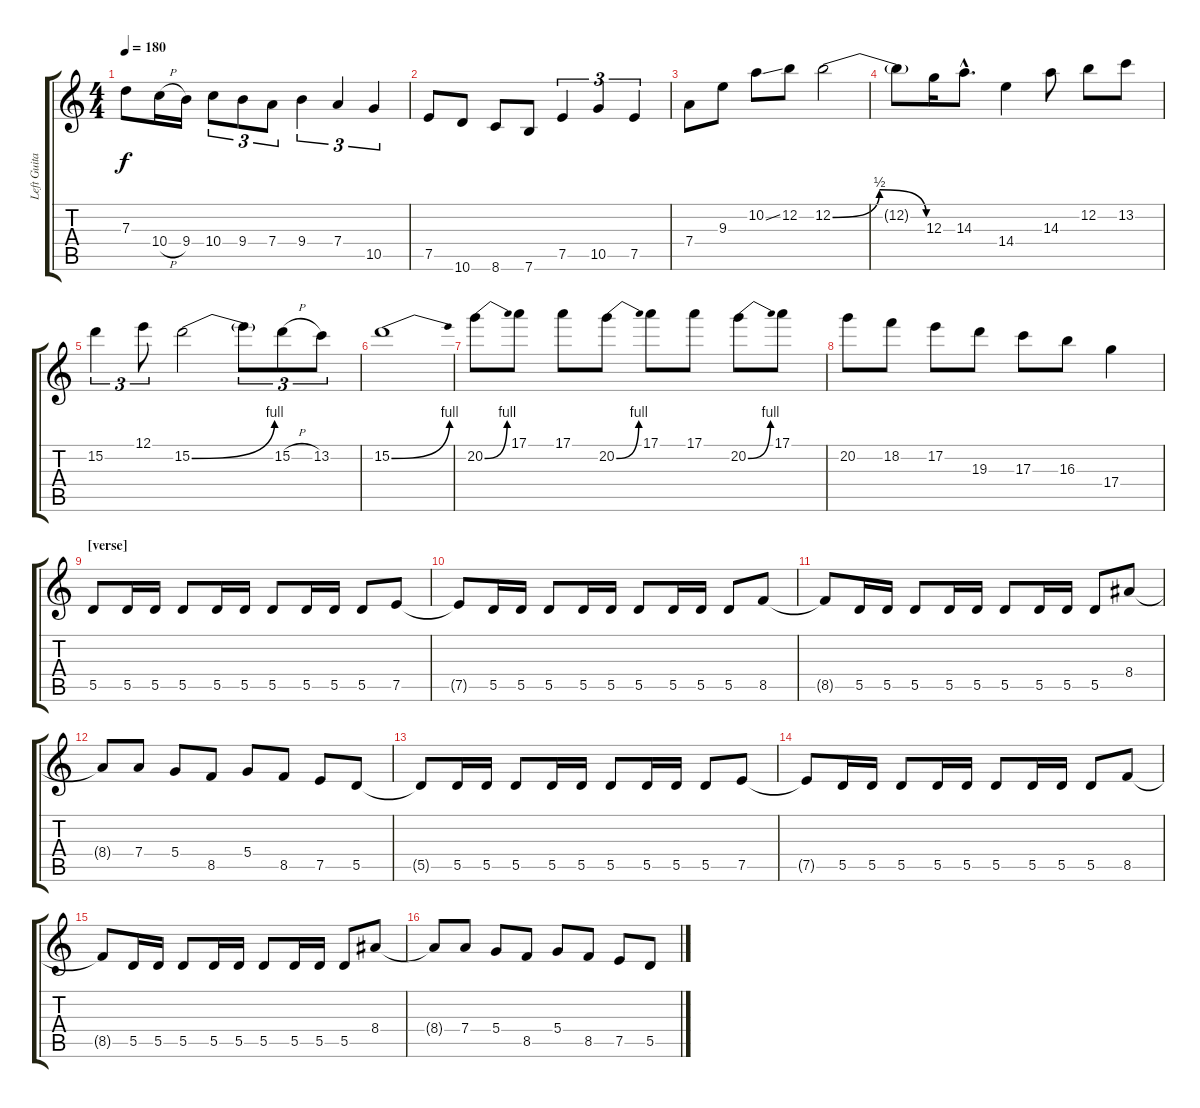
\track ("Left Guitar" "Left Guita") {instrument distortionguitar}
\staff {score tabs}
\tuning (E4 B3 G3 D3 A2 E2) {hide}
\ts (4 4)
\tempo 180
\clef g2
\ks c
7.3.8{dy f} 10.4{h}.16 9.4.16 10.4.8{tu (3 2)} 9.4.8{tu (3 2)} 7.4.8{tu (3 2)} 9.4.4{tu (3 2)} 7.4.4{tu (3 2)} 10.5.4{tu (3 2)} |
7.5.8 10.6.8 8.6.8 7.6.8 7.5.4{tu (3 2)} 10.5.4{tu (3 2)} 7.5.4{tu (3 2)} |
7.4.8 9.3.8 10.2{ss}.8 12.2.8 12.2{be (bendrelease 0 0 15 2 53 2 60 0)}.2 |
12.2{t}.8 12.3.16 14.3{hac}.8{d} 14.4.4 14.3.8 12.2.8 13.2.8 |
15.2.4{tu (3 2)} 12.1.8{tu (3 2)} 15.2{be (bend 0 0 60 4)}.2 15.2{t}.8{tu (3 2)} 15.2{h}.8{tu (3 2)} 13.2.8{tu (3 2)} |
15.2{be (bend 0 0 60 4)}.1 |
20.2{be (bend 0 0 60 4)}.8 17.1.8 17.1.8 20.2{be (bend 0 0 60 4)}.8 17.1.8 17.1.8 20.2{be (bend 0 0 60 4)}.8 17.1.8 |
20.2.8 18.2.8 17.2.8 19.3.8 17.3.8 16.3.8 17.4.4 |
\section ("" "[verse]")
5.5.8{volume 13} 5.5.16 5.5.16 5.5.8 5.5.16 5.5.16 5.5.8 5.5.16 5.5.16 5.5.8 7.5.8 |
7.5{t}.8 5.5.16 5.5.16 5.5.8 5.5.16 5.5.16 5.5.8 5.5.16 5.5.16 5.5.8 8.5.8 |
8.5{t}.8 5.5.16 5.5.16 5.5.8 5.5.16 5.5.16 5.5.8 5.5.16 5.5.16 5.5.8 8.4.8 |
8.4{t}.8 7.4.8 5.4.8 8.5.8 5.4.8 8.5.8 7.5.8 5.5.8 |
5.5{t}.8 5.5.16 5.5.16 5.5.8 5.5.16 5.5.16 5.5.8 5.5.16 5.5.16 5.5.8 7.5.8 |
7.5{t}.8 5.5.16 5.5.16 5.5.8 5.5.16 5.5.16 5.5.8 5.5.16 5.5.16 5.5.8 8.5.8 |
8.5{t}.8 5.5.16 5.5.16 5.5.8 5.5.16 5.5.16 5.5.8 5.5.16 5.5.16 5.5.8 8.4.8 |
8.4{t}.8 7.4.8 5.4.8 8.5.8 5.4.8 8.5.8 7.5.8 5.5.8
